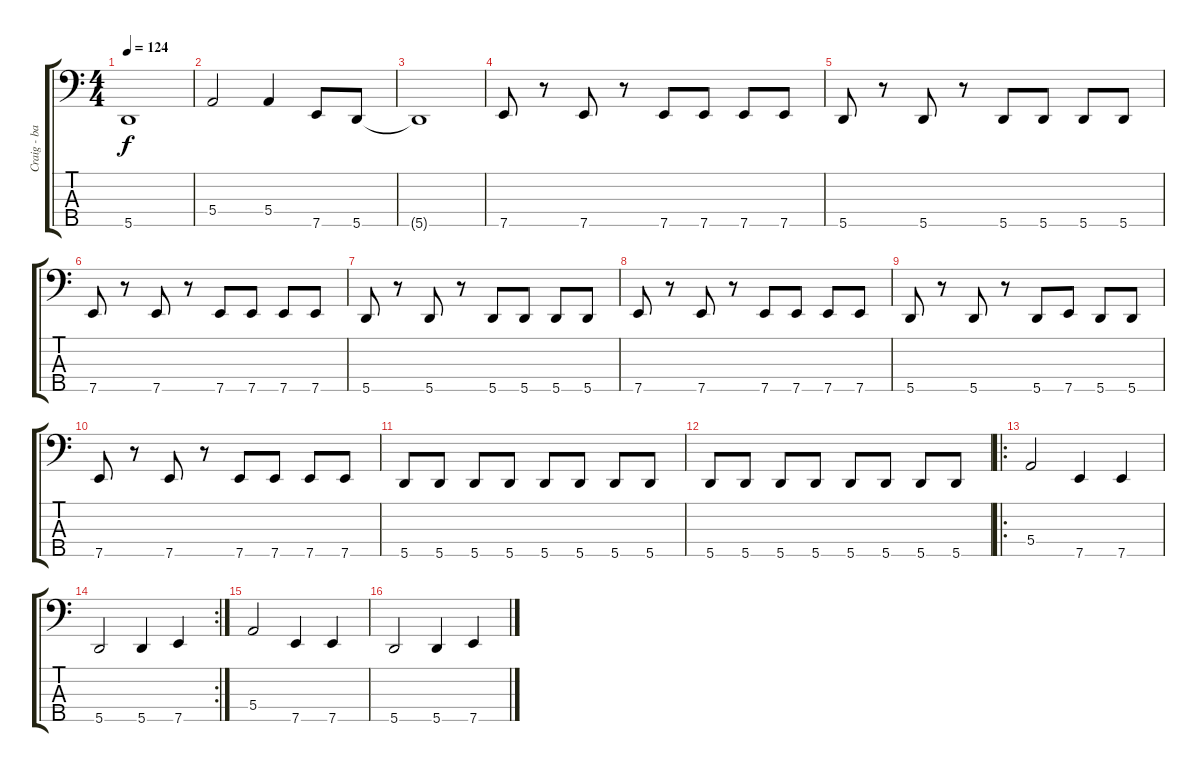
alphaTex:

\track ("Craig - bass" "Craig - ba") {instrument electricbasspick}
\staff {score tabs}
\tuning (Gb2 D2 A1 E1 A0) {hide}
\ts (4 4)
\tempo 124
\clef f4
\ks c
5.5{t}.1{dy f} |
5.4.2 5.4.4 7.5.8 5.5.8 |
5.5{t}.1 |
7.5.8 r.8 7.5.8 r.8 7.5.8 7.5.8 7.5.8 7.5.8 |
5.5.8 r.8 5.5.8 r.8 5.5.8 5.5.8 5.5.8 5.5.8 |
7.5.8 r.8 7.5.8 r.8 7.5.8 7.5.8 7.5.8 7.5.8 |
5.5.8 r.8 5.5.8 r.8 5.5.8 5.5.8 5.5.8 5.5.8 |
7.5.8 r.8 7.5.8 r.8 7.5.8 7.5.8 7.5.8 7.5.8 |
5.5.8 r.8 5.5.8 r.8 5.5.8 7.5.8 5.5.8 5.5.8 |
7.5.8 r.8 7.5.8 r.8 7.5.8 7.5.8 7.5.8 7.5.8 |
5.5.8 5.5.8 5.5.8 5.5.8 5.5.8 5.5.8 5.5.8 5.5.8 |
5.5.8 5.5.8 5.5.8 5.5.8 5.5.8 5.5.8 5.5.8 5.5.8 |
\ro
5.4.2 7.5.4 7.5.4 |
\rc 2
5.5.2 5.5.4 7.5.4 |
5.4.2 7.5.4 7.5.4 |
5.5.2 5.5.4 7.5.4
